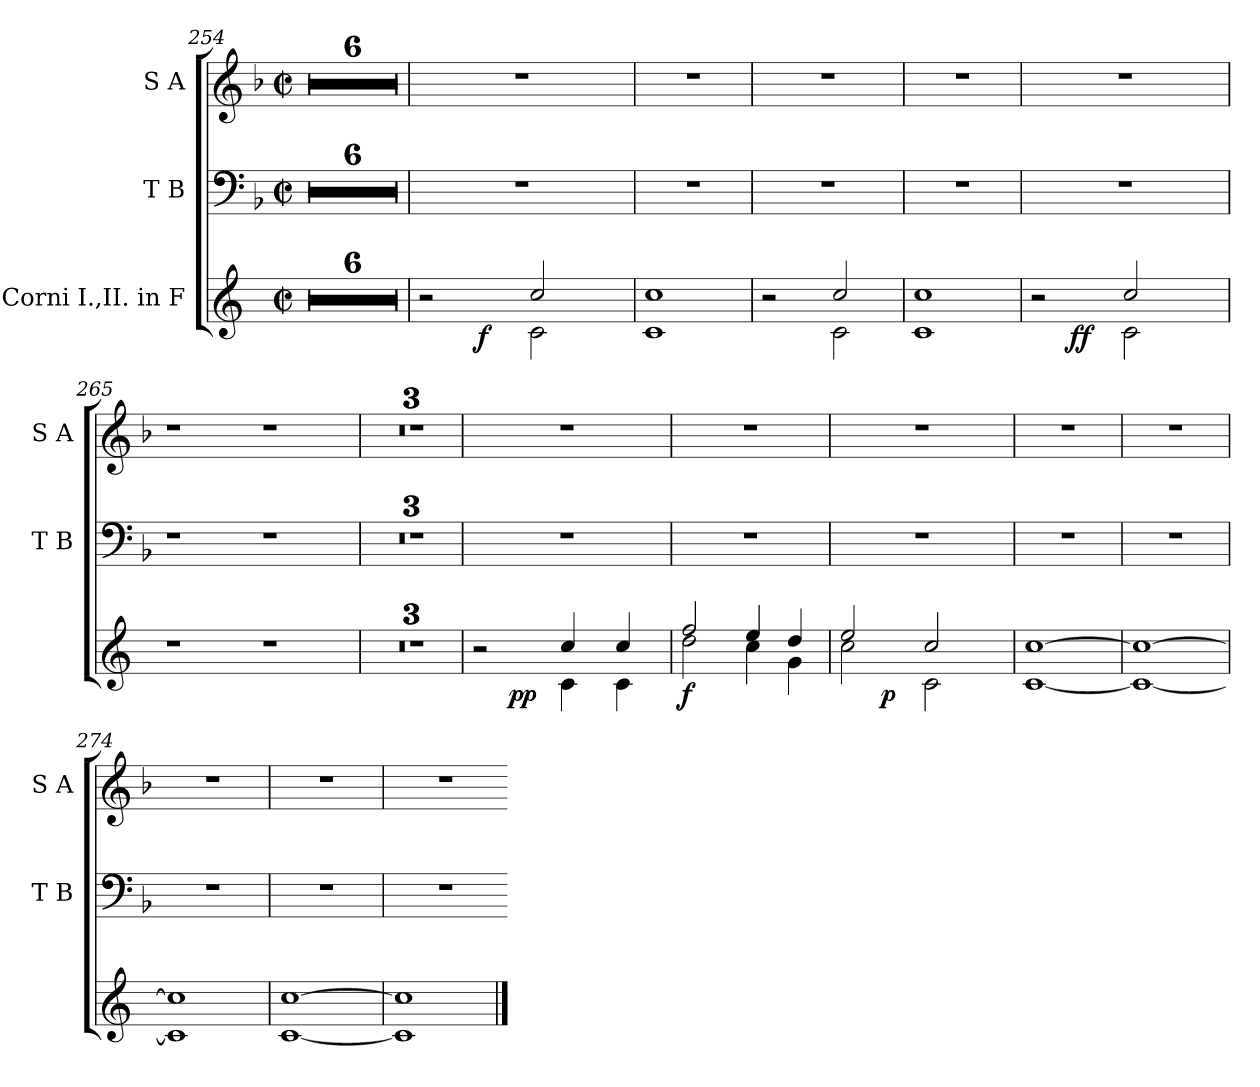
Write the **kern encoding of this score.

**kern	**dynam	**kern	**kern
*part3	*part3	*part2	*part1
*staff3	*staff3	*staff2	*staff1
*I"Corni I.,II.  in F	*	*I"T  B	*I"S  A
*	*	*I'T  B	*I'S  A
*clefG2	*	*clefF4	*clefG2
*ITrd-3c-5	*	*	*
*k[b-]	*	*k[b-]	*k[b-]
*F:	*	*F:	*F:
*M2/2	*	*M2/2	*M2/2
*met(c|)	*	*met(c|)	*met(c|)
=254	=254	=254	=254
1r	.	1r	1r
=255	=255	=255	=255
1r	.	1r	1r
=256	=256	=256	=256
1r	.	1r	1r
=257	=257	=257	=257
1r	.	1r	1r
=258	=258	=258	=258
1r	.	1r	1r
=259	=259	=259	=259
1r	.	1r	1r
=260	=260	=260	=260
*^	*	*	*
*	*^	*	*	*
2r	2ryy	8ryy	.	1r	1r
.	.	16ryy	.	.	.
.	.	64ryy	.	.	.
!	!	!	!LO:DY:b	!	!
.	.	2ryy	f	.	.
2ff/	2f\	.	.	.	.
.	.	4ryy	.	.	.
.	.	32.ryy	.	.	.
*v	*v	*v	*	*	*
=261	=261	=261	=261
1ff 1f	.	1r	1r
!!LO:LB:g=z
=262	=262	=262	=262
*^	*	*	*
2r	2ryy	.	1r	1r
2ff/	2f\	.	.	.
*v	*v	*	*	*
=263	=263	=263	=263
1ff 1f	.	1r	1r
=264	=264	=264	=264
*^	*	*	*
*	*^	*	*	*
2r	2ryy	8.ryy	.	1r	1r
!	!	!	!LO:DY:b	!	!
.	.	2ryy	ff	.	.
2ff/	2f\	.	.	.	.
.	.	4ryy	.	.	.
.	.	16ryy	.	.	.
*v	*v	*v	*	*	*
=265	=265	=265	=265
1r	.	1r	1r
1r	.	1r	1r
=266	=266	=266	=266
1r	.	1r	1r
=267	=267	=267	=267
1r	.	1r	1r
=268	=268	=268	=268
1r	.	1r	1r
=269	=269	=269	=269
*^	*	*	*
*	*^	*	*	*
2r	2ryy	8ryy	.	1r	1r
.	.	64ryy	.	.	.
!	!	!	!LO:DY:b	!	!
.	.	2ryy	pp	.	.
4ff/	4f\	.	.	.	.
.	.	4ryy	.	.	.
4ff/	4f\	.	.	.	.
.	.	16..ryy	.	.	.
=270	=270	=270	=270	=270	=270
!	!	!	!LO:DY:b	!	!
*	*v	*v	*	*	*
2bb-/	2gg\	f	1r	1r
4aa/	4ff\	.	.	.
4gg/	4cc\	.	.	.
=271	=271	=271	=271	=271
*	*^	*	*	*
2aa/	2ff\	8...ryy	.	1r	1r
!	!	!	!LO:DY:b	!	!
.	.	2ryy	p	.	.
2ff/	2f\	.	.	.	.
.	.	4ryy	.	.	.
.	.	64ryy	.	.	.
*v	*v	*v	*	*	*
!!LO:LB:g=z
=272	=272	=272	=272
[>1ff [<1f	.	1r	1r
=273	=273	=273	=273
1f_< 1ff_>	.	1r	1r
=274	=274	=274	=274
1ff] 1f]	.	1r	1r
=275	=275	=275	=275
[<1f [>1ff	.	1r	1r
=276	=276	=276	=276
1f] 1ff]	.	1r	1r
==	=	=	=
*-	*-	*-	*-
